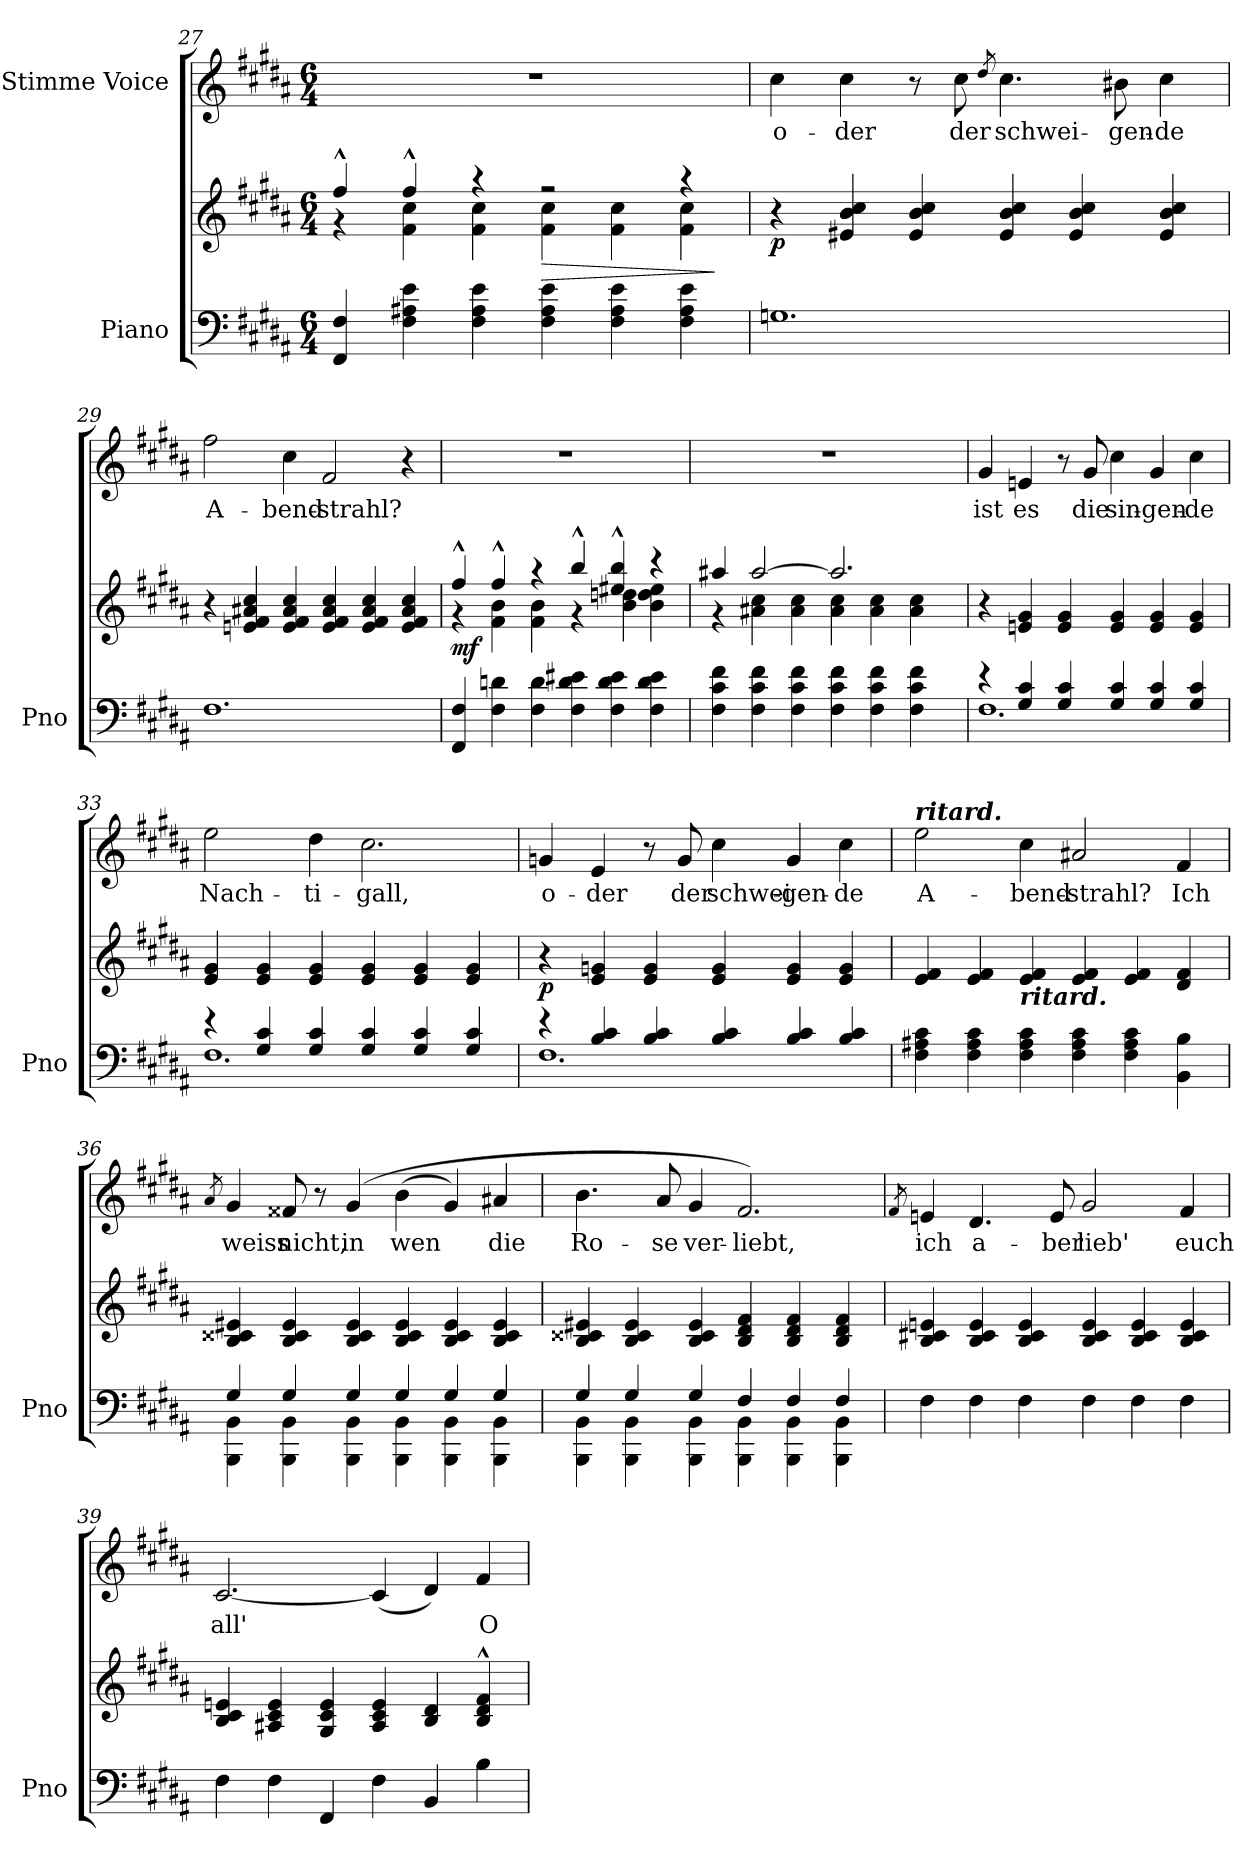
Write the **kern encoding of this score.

**kern	**kern	**dynam	**kern	**text
*part2	*part2	*part2	*part1	*part1
*staff3	*staff2	*staff2/3	*staff1	*staff1
*I"Piano	*	*	*I"Stimme Voice	*
*I'Pno	*	*	*	*
*clefF4	*clefG2	*	*clefG2	*
*k[f#c#g#d#a#]	*k[f#c#g#d#a#]	*	*k[f#c#g#d#a#]	*
*M6/4	*M6/4	*	*M6/4	*
=27	=27	=27	=27	=27
*	*^	*	*	*
4FF#/ 4F#/	4ff#^^/	4r	.	1.r	.
4F#\ 4A#X\ 4e\	4ff#^^/	4f#\ 4cc#\	.	.	.
4F#\ 4A#\ 4e\	4r	4f#\ 4cc#\	.	.	.
!	!	!	!LO:HP:b	!	!
4F#\ 4A#\ 4e\	2r	4f#\ 4cc#\	>	.	.
4F#\ 4A#\ 4e\	.	4f#\ 4cc#\	.	.	.
4F#\ 4A#\ 4e\	4r	4f#\ 4cc#\	.	.	.
*	*v	*v	*	*	*
.	.	]	.	.
!!LO:LB:g=z
=28	=28	=28	=28	=28
!	!	!LO:DY:b	!	!LO:LY:b
1.Gn	4r	p	4cc#\	o-
!	!	!	!	!LO:LY:b
.	4e#X/ 4b/ 4cc#/	.	4cc#\	-der
.	4e#/ 4b/ 4cc#/	.	8r	.
!	!	!	!	!LO:LY:b
.	.	.	8cc#\	der
.	.	.	8qdd#/	.
!	!	!	!	!LO:LY:b
.	4e#/ 4b/ 4cc#/	.	4.cc#\	schwei-
.	4e#/ 4b/ 4cc#/	.	.	.
!	!	!	!	!LO:LY:b
.	.	.	8b#X\	-gen-
!	!	!	!	!LO:LY:b
.	4e#/ 4b/ 4cc#/	.	4cc#\	-de
=29	=29	=29	=29	=29
!	!	!	!	!LO:LY:b
1.F#	4r	.	2ff#\	A-
.	4en/ 4f#/ 4a#X/ 4cc#/	.	.	.
!	!	!	!	!LO:LY:b
.	4e/ 4f#/ 4a#/ 4cc#/	.	4cc#\	-bend-
!	!	!	!	!LO:LY:b
.	4e/ 4f#/ 4a#/ 4cc#/	.	2f#/	-strahl?
.	4e/ 4f#/ 4a#/ 4cc#/	.	.	.
.	4e/ 4f#/ 4a#/ 4cc#/	.	4r	.
=30	=30	=30	=30	=30
*	*^	*	*	*
!	!	!	!LO:DY:b	!	!
4FF#/ 4F#/	4ff#^^/	4r	mf	1.r	.
4F#\ 4dn\	4ff#^^/	4f#\ 4b\	.	.	.
4F#\ 4d\	4r	4f#\ 4b\	.	.	.
4F#\ 4d\ 4e#X\	4bb^^/	4r	.	.	.
4F#\ 4d\ 4e#\	4ee#X/^^ 4bb/^^	4b\ 4ddn\	.	.	.
4F#\ 4d\ 4e#\	4r	4b\ 4dd\ 4ee#\	.	.	.
=31	=31	=31	=31	=31	=31
4F#\ 4c#\ 4f#\	4aa#X/	4r	.	1.r	.
4F#\ 4c#\ 4f#\	[2aa#/	4a#X\ 4cc#\	.	.	.
4F#\ 4c#\ 4f#\	.	4a#\ 4cc#\	.	.	.
4F#\ 4c#\ 4f#\	2.aa#/]	4a#\ 4cc#\	.	.	.
4F#\ 4c#\ 4f#\	.	4a#\ 4cc#\	.	.	.
4F#\ 4c#\ 4f#\	.	4a#\ 4cc#\	.	.	.
!!LO:PB:g=z
=32	=32	=32	=32	=32	=32
*^	*	*	*	*	*
!	!	!	!	!	!	!LO:LY:b
*	*	*v	*v	*	*	*
4r	1.F#	4r	.	4g#/	ist
!	!	!	!	!	!LO:LY:b
4G#/ 4c#/	.	4en/ 4g#/	.	4en/	es
4G#/ 4c#/	.	4e/ 4g#/	.	8r	.
!	!	!	!	!	!LO:LY:b
.	.	.	.	8g#/	die
!	!	!	!	!	!LO:LY:b
4G#/ 4c#/	.	4e/ 4g#/	.	4cc#\	sin-
!	!	!	!	!	!LO:LY:b
4G#/ 4c#/	.	4e/ 4g#/	.	4g#/	-gen-
!	!	!	!	!	!LO:LY:b
4G#/ 4c#/	.	4e/ 4g#/	.	4cc#\	-de
=33	=33	=33	=33	=33	=33
!	!	!	!	!	!LO:LY:b
4r	1.F#	4e/ 4g#/	.	2ee\	Nach-
4G#/ 4c#/	.	4e/ 4g#/	.	.	.
!	!	!	!	!	!LO:LY:b
4G#/ 4c#/	.	4e/ 4g#/	.	4dd#\	-ti-
!	!	!	!	!	!LO:LY:b
4G#/ 4c#/	.	4e/ 4g#/	.	2.cc#\	-gall,
4G#/ 4c#/	.	4e/ 4g#/	.	.	.
4G#/ 4c#/	.	4e/ 4g#/	.	.	.
=34	=34	=34	=34	=34	=34
!	!	!	!LO:DY:b	!	!LO:LY:b
4r	1.F#	4r	p	4gn/	o-
!	!	!	!	!	!LO:LY:b
4B/ 4c#/	.	4e/ 4gn/	.	4e/	-der
4B/ 4c#/	.	4e/ 4g/	.	8r	.
!	!	!	!	!	!LO:LY:b
.	.	.	.	8g/	der
!	!	!	!	!	!LO:LY:b
4B/ 4c#/	.	4e/ 4g/	.	4cc#\	schwei-
!	!	!	!	!	!LO:LY:b
4B/ 4c#/	.	4e/ 4g/	.	4g/	-gen-
!	!	!	!	!	!LO:LY:b
4B/ 4c#/	.	4e/ 4g/	.	4cc#\	-de
*v	*v	*	*	*	*
=35	=35	=35	=35	=35
!	!	!	!LO:TX:a:Bi:t=ritard.	!
!	!	!	!	!LO:LY:b
4F#\ 4A#X\ 4c#\	4e/ 4f#/	.	2ee\	A-
4F#\ 4A#\ 4c#\	4e/ 4f#/	.	.	.
!	!LO:TX:b:Bi:t=ritard.	!	!	!
!	!	!	!	!LO:LY:b
4F#\ 4A#\ 4c#\	4e/ 4f#/	.	4cc#\	-bend-
!	!	!	!	!LO:LY:b
4F#\ 4A#\ 4c#\	4e/ 4f#/	.	2a#X/	-strahl?
4F#\ 4A#\ 4c#\	4e/ 4f#/	.	.	.
!	!	!	!	!LO:LY:b
4BB\ 4B\	4d#/ 4f#/	.	4f#/	Ich
!!LO:LB:g=z
=36	=36	=36	=36	=36
.	.	.	8qa#/	.
*^	*	*	*	*
!	!	!	!	!	!LO:LY:b
4G#/	4BBB\ 4BB\	4B/ 4c##X/ 4e#X/	.	4g#/	weiss
!	!	!	!	!	!LO:LY:b
4G#/	4BBB\ 4BB\	4B/ 4c##/ 4e#/	.	8f##X/	nicht,
.	.	.	.	8r	.
!	!	!	!	!	!LO:LY:b
4G#/	4BBB\ 4BB\	4B/ 4c##/ 4e#/	.	(4g#/	in
!	!	!	!	!	!LO:LY:b
4G#/	4BBB\ 4BB\	4B/ 4c##/ 4e#/	.	(<4b\	wen
4G#/	4BBB\ 4BB\	4B/ 4c##/ 4e#/	.	4g#/)	.
!	!	!	!	!	!LO:LY:b
4G#/	4BBB\ 4BB\	4B/ 4c##/ 4e#/	.	4a#X/	die
=37	=37	=37	=37	=37	=37
!	!	!	!	!	!LO:LY:b
4G#/	4BBB\ 4BB\	4B/ 4c##X/ 4e#X/	.	4.b\	Ro-
4G#/	4BBB\ 4BB\	4B/ 4c##/ 4e#/	.	.	.
!	!	!	!	!	!LO:LY:b
.	.	.	.	8a#/	-se
!	!	!	!	!	!LO:LY:b
4G#/	4BBB\ 4BB\	4B/ 4c##/ 4e#/	.	4g#/	ver-
!	!	!	!	!	!LO:LY:b
4F#/	4BBB\ 4BB\	4B/ 4d#/ 4f#/	.	2.f#/)	-liebt,
4F#/	4BBB\ 4BB\	4B/ 4d#/ 4f#/	.	.	.
4F#/	4BBB\ 4BB\	4B/ 4d#/ 4f#/	.	.	.
*v	*v	*	*	*	*
=38	=38	=38	=38	=38
.	.	.	8qf#/	.
!	!	!	!	!LO:LY:b
4F#\	4B/ 4c#X/ 4en/	.	4en/	ich
!	!	!	!	!LO:LY:b
4F#\	4B/ 4c#/ 4e/	.	4.d#/	a-
4F#\	4B/ 4c#/ 4e/	.	.	.
!	!	!	!	!LO:LY:b
.	.	.	8e/	-ber
!	!	!	!	!LO:LY:b
4F#\	4B/ 4c#/ 4e/	.	2g#/	lieb'
4F#\	4B/ 4c#/ 4e/	.	.	.
!	!	!	!	!LO:LY:b
4F#\	4B/ 4c#/ 4e/	.	4f#/	euch
=39	=39	=39	=39	=39
!	!	!	!	!LO:LY:b
4F#\	4B/ 4c#/ 4en/	.	[2.c#/	all'
4F#\	4A#X/ 4c#/ 4e/	.	.	.
4FF#/	4G#/ 4c#/ 4e/	.	.	.
4F#\	4A#/ 4c#/ 4e/	.	(4c#/]	.
4BB/	4B/ 4d#/	.	4d#/)	.
!	!	!	!	!LO:LY:b
4B\	4B/^^ 4d#/^^ 4f#/^^	.	4f#/	O
=	=	=	=	=
*-	*-	*-	*-	*-
